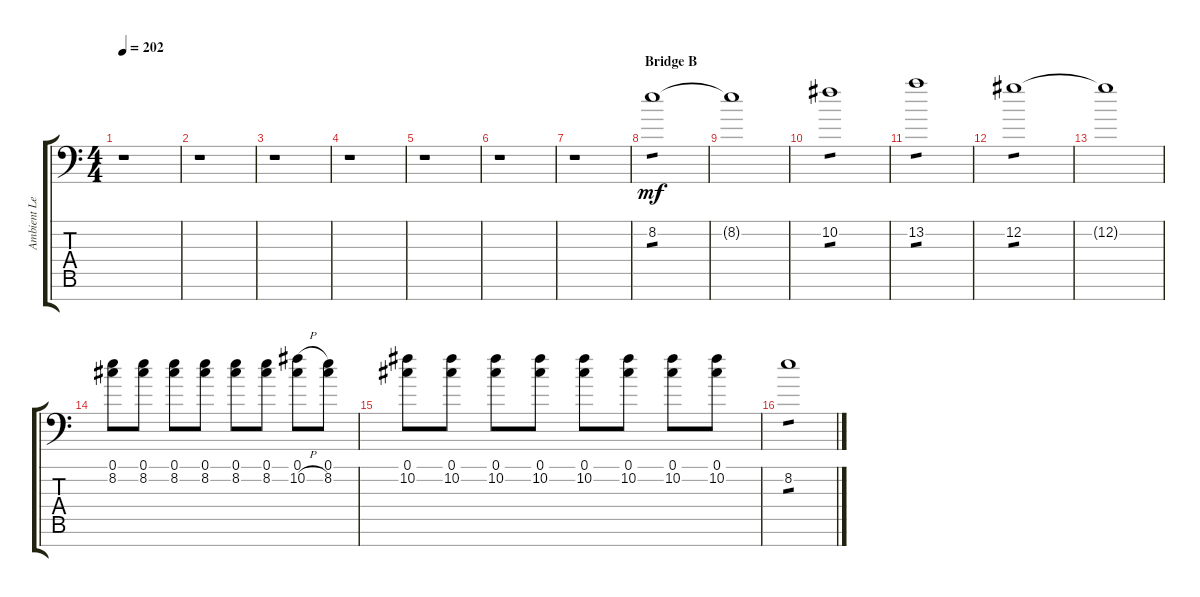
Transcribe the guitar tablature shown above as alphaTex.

\track ("Ambient Leads" "Ambient Le") {instrument distortionguitar}
\staff {score tabs}
\tuning (Db4 Ab3 E3 B2 Gb2 Db2 Gb1) {hide}
\ts (4 4)
\tempo 202
\clef f4
\ks c
r.1{dy mf} |
r.1 |
r.1 |
r.1 |
r.1 |
r.1 |
r.1 |
\section ("" "Bridge B")
8.2.1{tp 1} |
8.2{t}.1 |
10.2.1{tp 1} |
13.2.1{tp 1} |
12.2.1{tp 1} |
12.2{t}.1 |
(0.1 8.2).8 (0.1 8.2).8 (0.1 8.2).8 (0.1 8.2).8 (0.1 8.2).8 (0.1 8.2).8 (0.1 10.2{h}).8 (0.1 8.2).8 |
(0.1 10.2).8 (0.1 10.2).8 (0.1 10.2).8 (0.1 10.2).8 (0.1 10.2).8 (0.1 10.2).8 (0.1 10.2).8 (0.1 10.2).8 |
8.2.1{tp 1}
